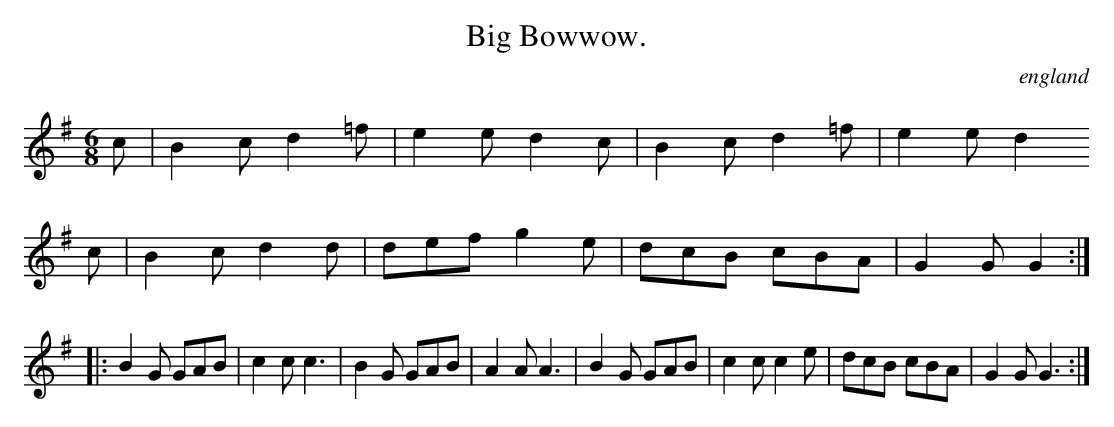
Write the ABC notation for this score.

X:1
T:Big Bowwow.
O:england
M:6/8
L:1/8
K:G
c|B2c d2=f|e2e d2c|B2c d2=f|e2e d2
c|B2c d2d |def g2e|dcB cBA |G2G G2::
B2G GAB |c2c c3 |B2G GAB |A2A A3 |\
B2G GAB |c2c c2e|dcB cBA |G2G G3:|
